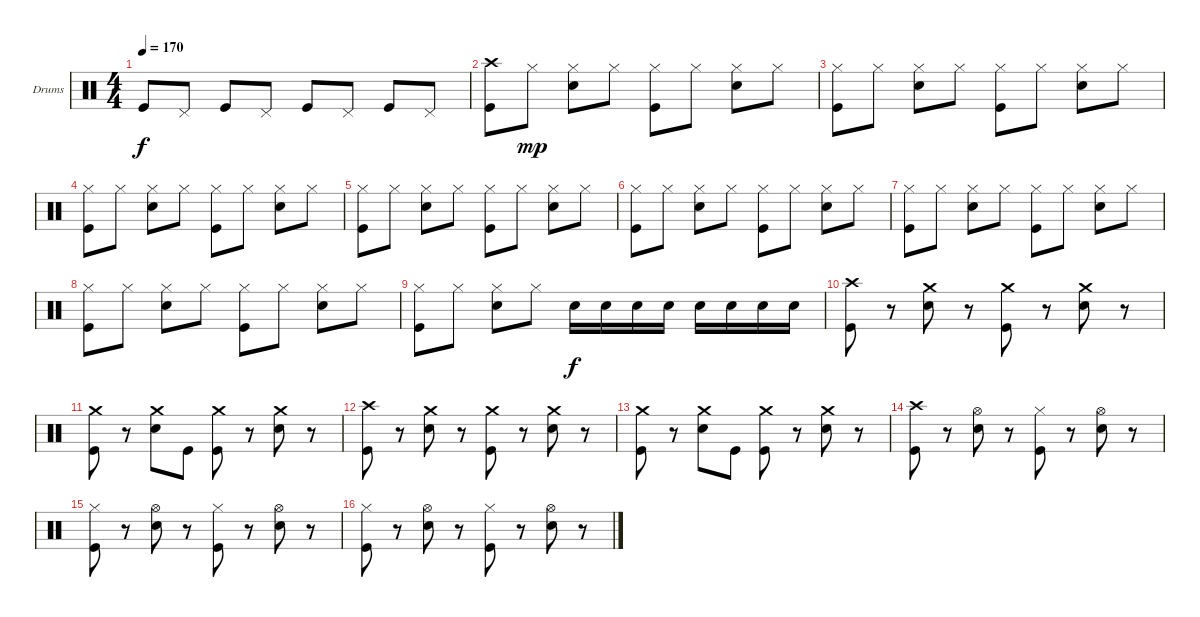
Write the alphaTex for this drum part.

\defaultSystemsLayout 4
\bracketExtendMode groupsimilarinstruments
\firstSystemTrackNameOrientation horizontal
\otherSystemsTrackNameOrientation horizontal
\track ("Drumkit" "Drums") {instrument percussion}
\staff {score}
\articulation defaults
\ts (4 4)
\tempo 170
\clef neutral
\ks c "Kick (hit)".8{dy f} "Pedal Hi-Hat (hit)".8 "Kick (hit)".8 "Pedal Hi-Hat (hit)".8 "Kick (hit)".8 "Pedal Hi-Hat (hit)".8 "Kick (hit)".8 "Pedal Hi-Hat (hit)".8
|
("Crash high (hit)" "Kick (hit)").8 "Hi-Hat (closed)".8{dy mp} ("Hi-Hat (closed)" "Snare (hit) 2").8 "Hi-Hat (closed)".8 ("Hi-Hat (closed)" "Kick (hit)").8 "Hi-Hat (closed)".8 ("Hi-Hat (closed)" "Snare (hit) 2").8 "Hi-Hat (closed)".8 |
("Hi-Hat (closed)" "Kick (hit)").8 "Hi-Hat (closed)".8 ("Hi-Hat (closed)" "Snare (hit) 2").8 "Hi-Hat (closed)".8 ("Hi-Hat (closed)" "Kick (hit)").8 "Hi-Hat (closed)".8 ("Hi-Hat (closed)" "Snare (hit) 2").8 "Hi-Hat (closed)".8 |
("Hi-Hat (closed)" "Kick (hit)").8 "Hi-Hat (closed)".8 ("Hi-Hat (closed)" "Snare (hit) 2").8 "Hi-Hat (closed)".8 ("Hi-Hat (closed)" "Kick (hit)").8 "Hi-Hat (closed)".8 ("Hi-Hat (closed)" "Snare (hit) 2").8 "Hi-Hat (closed)".8 |
("Hi-Hat (closed)" "Kick (hit)").8 "Hi-Hat (closed)".8 ("Hi-Hat (closed)" "Snare (hit) 2").8 "Hi-Hat (closed)".8 ("Hi-Hat (closed)" "Kick (hit)").8 "Hi-Hat (closed)".8 ("Hi-Hat (closed)" "Snare (hit) 2").8 "Hi-Hat (closed)".8 |
("Hi-Hat (closed)" "Kick (hit)").8 "Hi-Hat (closed)".8 ("Hi-Hat (closed)" "Snare (hit) 2").8 "Hi-Hat (closed)".8 ("Hi-Hat (closed)" "Kick (hit)").8 "Hi-Hat (closed)".8 ("Hi-Hat (closed)" "Snare (hit) 2").8 "Hi-Hat (closed)".8 |
("Hi-Hat (closed)" "Kick (hit)").8 "Hi-Hat (closed)".8 ("Hi-Hat (closed)" "Snare (hit) 2").8 "Hi-Hat (closed)".8 ("Hi-Hat (closed)" "Kick (hit)").8 "Hi-Hat (closed)".8 ("Hi-Hat (closed)" "Snare (hit) 2").8 "Hi-Hat (closed)".8 |
("Hi-Hat (closed)" "Kick (hit)").8 "Hi-Hat (closed)".8 ("Hi-Hat (closed)" "Snare (hit) 2").8 "Hi-Hat (closed)".8 ("Hi-Hat (closed)" "Kick (hit)").8 "Hi-Hat (closed)".8 ("Hi-Hat (closed)" "Snare (hit) 2").8 "Hi-Hat (closed)".8 |
("Hi-Hat (closed)" "Kick (hit)").8 "Hi-Hat (closed)".8 ("Hi-Hat (closed)" "Snare (hit) 2").8 "Hi-Hat (closed)".8 "Snare (hit) 2".16{dy f} "Snare (hit) 2".16 "Snare (hit) 2".16 "Snare (hit) 2".16 "Snare (hit) 2".16 "Snare (hit) 2".16 "Snare (hit) 2".16 "Snare (hit) 2".16 |
("Crash high (hit)" "Kick (hit)").8 r.8 ("Crash medium (hit)" "Snare (hit) 2").8 r.8 ("Crash medium (hit)" "Kick (hit)").8 r.8 ("Crash medium (hit)" "Snare (hit) 2").8 r.8 |
("Crash medium (hit)" "Kick (hit)").8 r.8 ("Crash medium (hit)" "Snare (hit) 2").8 "Kick (hit)".8 ("Crash medium (hit)" "Kick (hit)").8 r.8 ("Crash medium (hit)" "Snare (hit) 2").8 r.8 |
("Crash high (hit)" "Kick (hit)").8 r.8 ("Crash medium (hit)" "Snare (hit) 2").8 r.8 ("Crash medium (hit)" "Kick (hit)").8 r.8 ("Crash medium (hit)" "Snare (hit) 2").8 r.8 |
("Crash medium (hit)" "Kick (hit)").8 r.8 ("Crash medium (hit)" "Snare (hit) 2").8 "Kick (hit)".8 ("Crash medium (hit)" "Kick (hit)").8 r.8 ("Crash medium (hit)" "Snare (hit) 2").8 r.8 |
("Crash high (hit)" "Kick (hit)").8 r.8 ("Hi-Hat (open)" "Snare (hit) 2").8 r.8 ("Hi-Hat (closed)" "Kick (hit)").8 r.8 ("Hi-Hat (open)" "Snare (hit) 2").8 r.8 |
("Hi-Hat (closed)" "Kick (hit)").8 r.8 ("Hi-Hat (open)" "Snare (hit) 2").8 r.8 ("Hi-Hat (closed)" "Kick (hit)").8 r.8 ("Hi-Hat (open)" "Snare (hit) 2").8 r.8 |
("Hi-Hat (closed)" "Kick (hit)").8 r.8 ("Hi-Hat (open)" "Snare (hit) 2").8 r.8 ("Hi-Hat (closed)" "Kick (hit)").8 r.8 ("Hi-Hat (open)" "Snare (hit) 2").8 r.8
